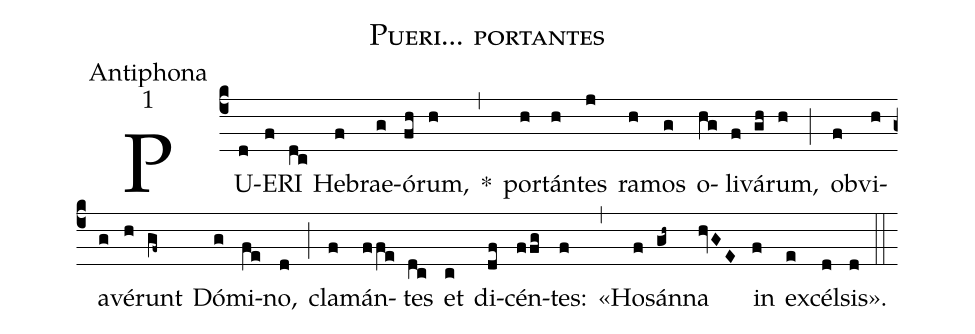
name:Pueri... portantes;
office-part:Antiphona;
mode:1;
%%
(c4) PU(d)E(f)RI(dc) He(f)brae(g)ó(fh)rum,(h) *(,) por(h)tán(h)tes(j) ra(h)mos(g) o(hg)li(f)vá(gh)rum,(h) (;) ob(f)vi(h)a(g)vé(h)runt(gf~) Dó(g)mi(fe)no,(d) (;) cla(f)mán(ffe)tes(dc) et(c) di(df)cén(ffg)tes:(f) (,) «Ho(f)sán(gh~)na(hvGE) in(f) ex(e)cél(d)sis».(d) (::)
